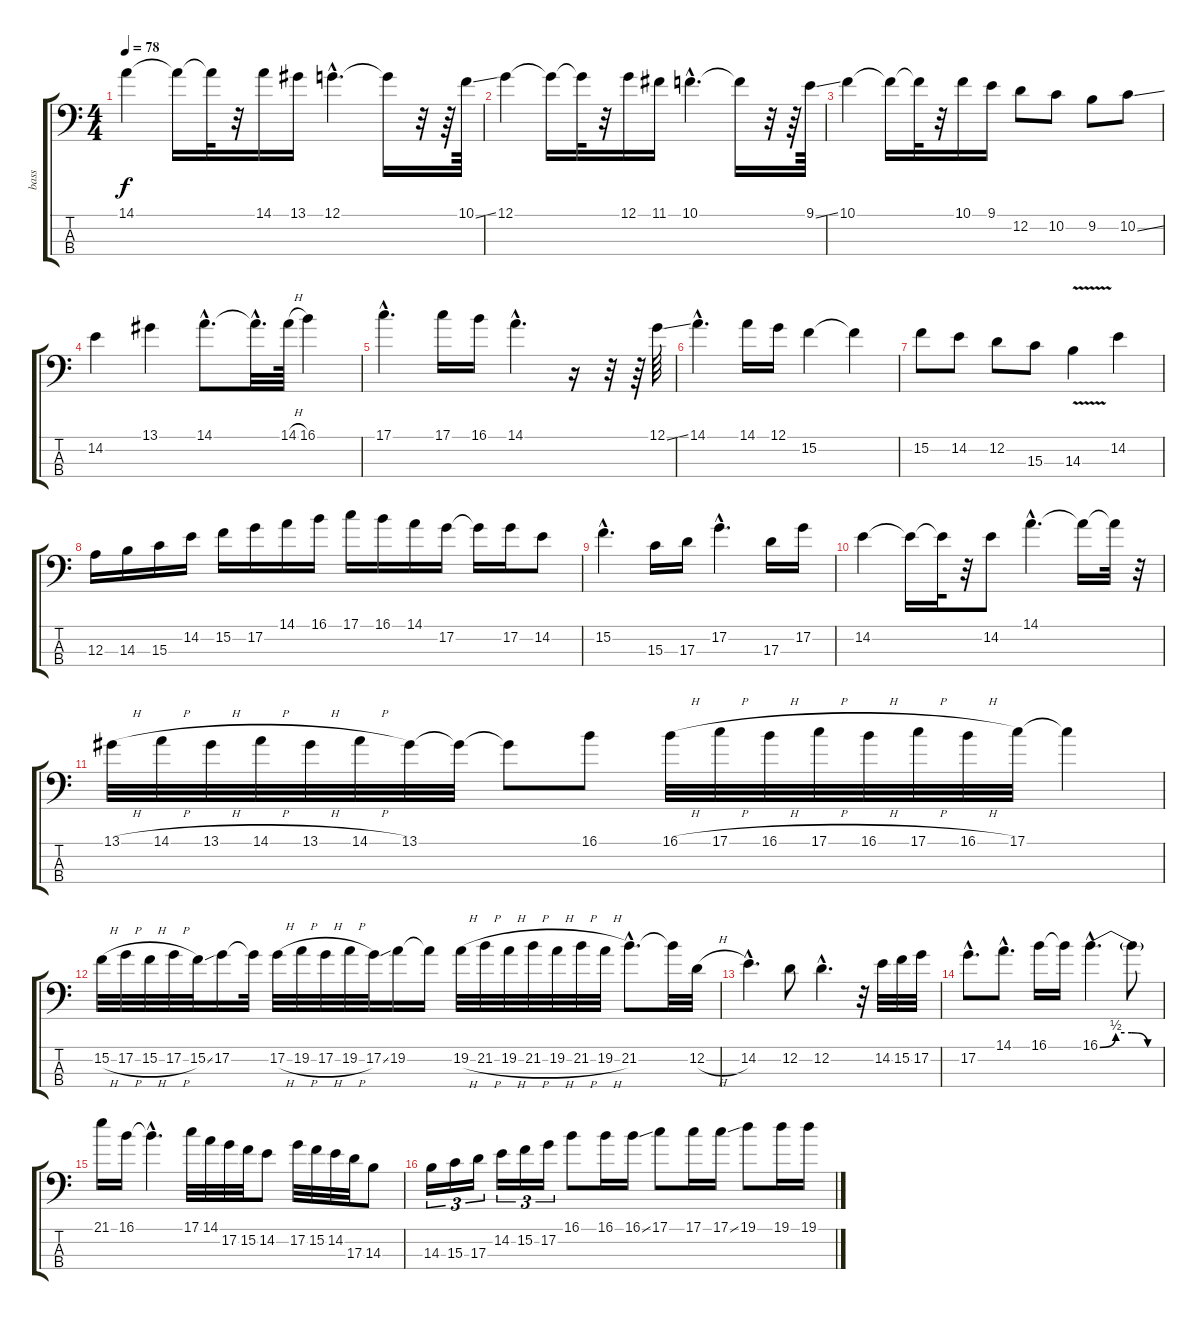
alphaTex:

\track ("bass" "bass") {instrument electricbassfinger}
\staff {score tabs}
\tuning (G2 D2 A1 E1) {hide}
\ts (4 4)
\tempo 78
\clef f4
\ks c
14.1.4{dy f instrument electricbassfinger} 14.1{t}.16 14.1{t}.32 r.32 14.1.16 13.1.16 12.1{hac}.4{d} 12.1{t}.16 r.32 r.64 10.1{ss}.64 |
12.1.4 12.1{t}.16 12.1{t}.32 r.32 12.1.16 11.1.16 10.1{hac}.4{d} 10.1{t}.16 r.32 r.64 9.1{ss}.64 |
10.1.4 10.1{t}.16 10.1{t}.32 r.32 10.1.16 9.1.16 12.2.8 10.2.8 9.2.8 10.2{ss}.8 |
14.2.4 13.1.4 14.1{hac}.8{d} 14.1{hac t}.32{d} 14.1{h}.64 16.1.4 |
17.1{hac}.4{d} 17.1.16 16.1.16 14.1{hac}.4{d} r.16 r.32 r.64 12.1{ss}.64 |
14.1{hac}.4{d} 14.1.16 12.1.16 15.2.4 15.2{t}.4 |
15.2.8 14.2.8 12.2.8 15.3.8 14.3{v}.4 14.2.4 |
12.3.16 14.3.16 15.3.16 14.2.16 15.2.16 17.2.16 14.1.16 16.1.16 17.1.16 16.1.16 14.1.16 17.2.16 17.2{t}.16 17.2.16 14.2.8 |
15.2{hac}.4{d} 15.3.16 17.3.16 17.2{hac}.4{d} 17.3.16 17.2.16 |
14.2.4 14.2{t}.16 14.2{t}.32 r.32 14.2.8 14.1{hac}.4{d} 14.1{t}.16 14.1{t}.32 r.32 |
13.1{h}.32 14.1{h}.32 13.1{h}.32 14.1{h}.32 13.1{h}.32 14.1{h}.32 13.1.32 13.1{t}.32 13.1{t}.8 16.1.8 16.1{h}.32 17.1{h}.32 16.1{h}.32 17.1{h}.32 16.1{h}.32 17.1{h}.32 16.1{h}.32 17.1.32 17.1{t}.4 |
15.2{h}.32 17.2{h}.32 15.2{h}.32 17.2{h}.32 15.2{ss}.32 17.2.16 17.2{t}.32 17.2{h}.32 19.2{h}.32 17.2{h}.32 19.2{h}.32 17.2{ss}.32 19.2.16 19.2{t}.16 19.2{h}.32 21.2{h}.32 19.2{h}.32 21.2{h}.32 19.2{h}.32 21.2{h}.32 19.2{h}.32 21.2{hac}.8{d} 21.2{t}.32 12.2{h}.32 |
14.2{hac}.4{d} 12.2.8 12.2{hac}.4{d} r.32 14.2.32 15.2.32 17.2.32 |
17.2{hac}.8{d} 14.1{hac}.8{d} 16.1.16 16.1{t}.16 16.1{be (custom 0 0 15 2 30 2 45 0 60 0) hac}.4{d} 16.1{t}.8 |
21.1.16 16.1.16 16.1{hac t}.4{d} 17.1.32 14.1.32 17.2.32 15.2.32 14.2.8 17.2.32 15.2.32 14.2.32 17.3.32 14.3.8 |
14.3.16{tu (3 2)} 15.3.16{tu (3 2)} 17.3.16{tu (3 2)} 14.2.16{tu (3 2)} 15.2.16{tu (3 2)} 17.2.16{tu (3 2)} 16.1.8 16.1.16 16.1{ss}.16 17.1.8 17.1.16 17.1{ss}.16 19.1.8 19.1.16 19.1{ss}.16
